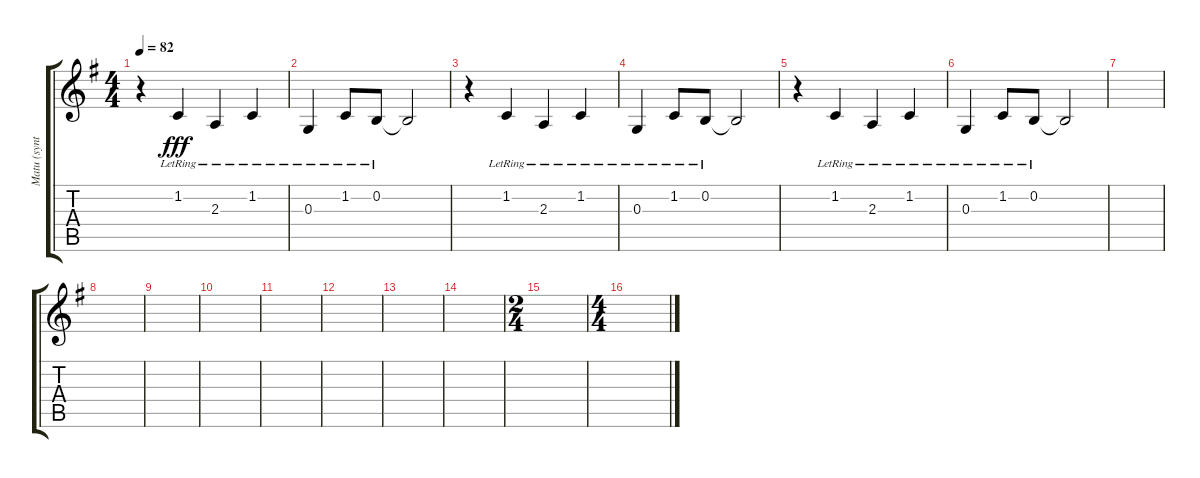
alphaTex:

\track ("Matu (synthé)" "Matu (synt") {instrument pad1newage}
\staff {score tabs}
\tuning (E4 B3 G3 D3 A2 E2) {hide}
\ts (4 4)
\tempo 82
\clef g2
\ks g
r.4{dy fff} 1.2{lr}.4 2.3{lr}.4 1.2{lr}.4 |
0.3{lr}.4 1.2{lr}.8 0.2{lr}.8 0.2{t}.2 |
r.4 1.2{lr}.4 2.3{lr}.4 1.2{lr}.4 |
0.3{lr}.4 1.2{lr}.8 0.2{lr}.8 0.2{t}.2 |
r.4 1.2{lr}.4 2.3{lr}.4 1.2{lr}.4 |
0.3{lr}.4 1.2{lr}.8 0.2{lr}.8 0.2{t}.2 |
|
|
|
|
|
|
|
|
\ts (2 4)
|
\ts (4 4)
